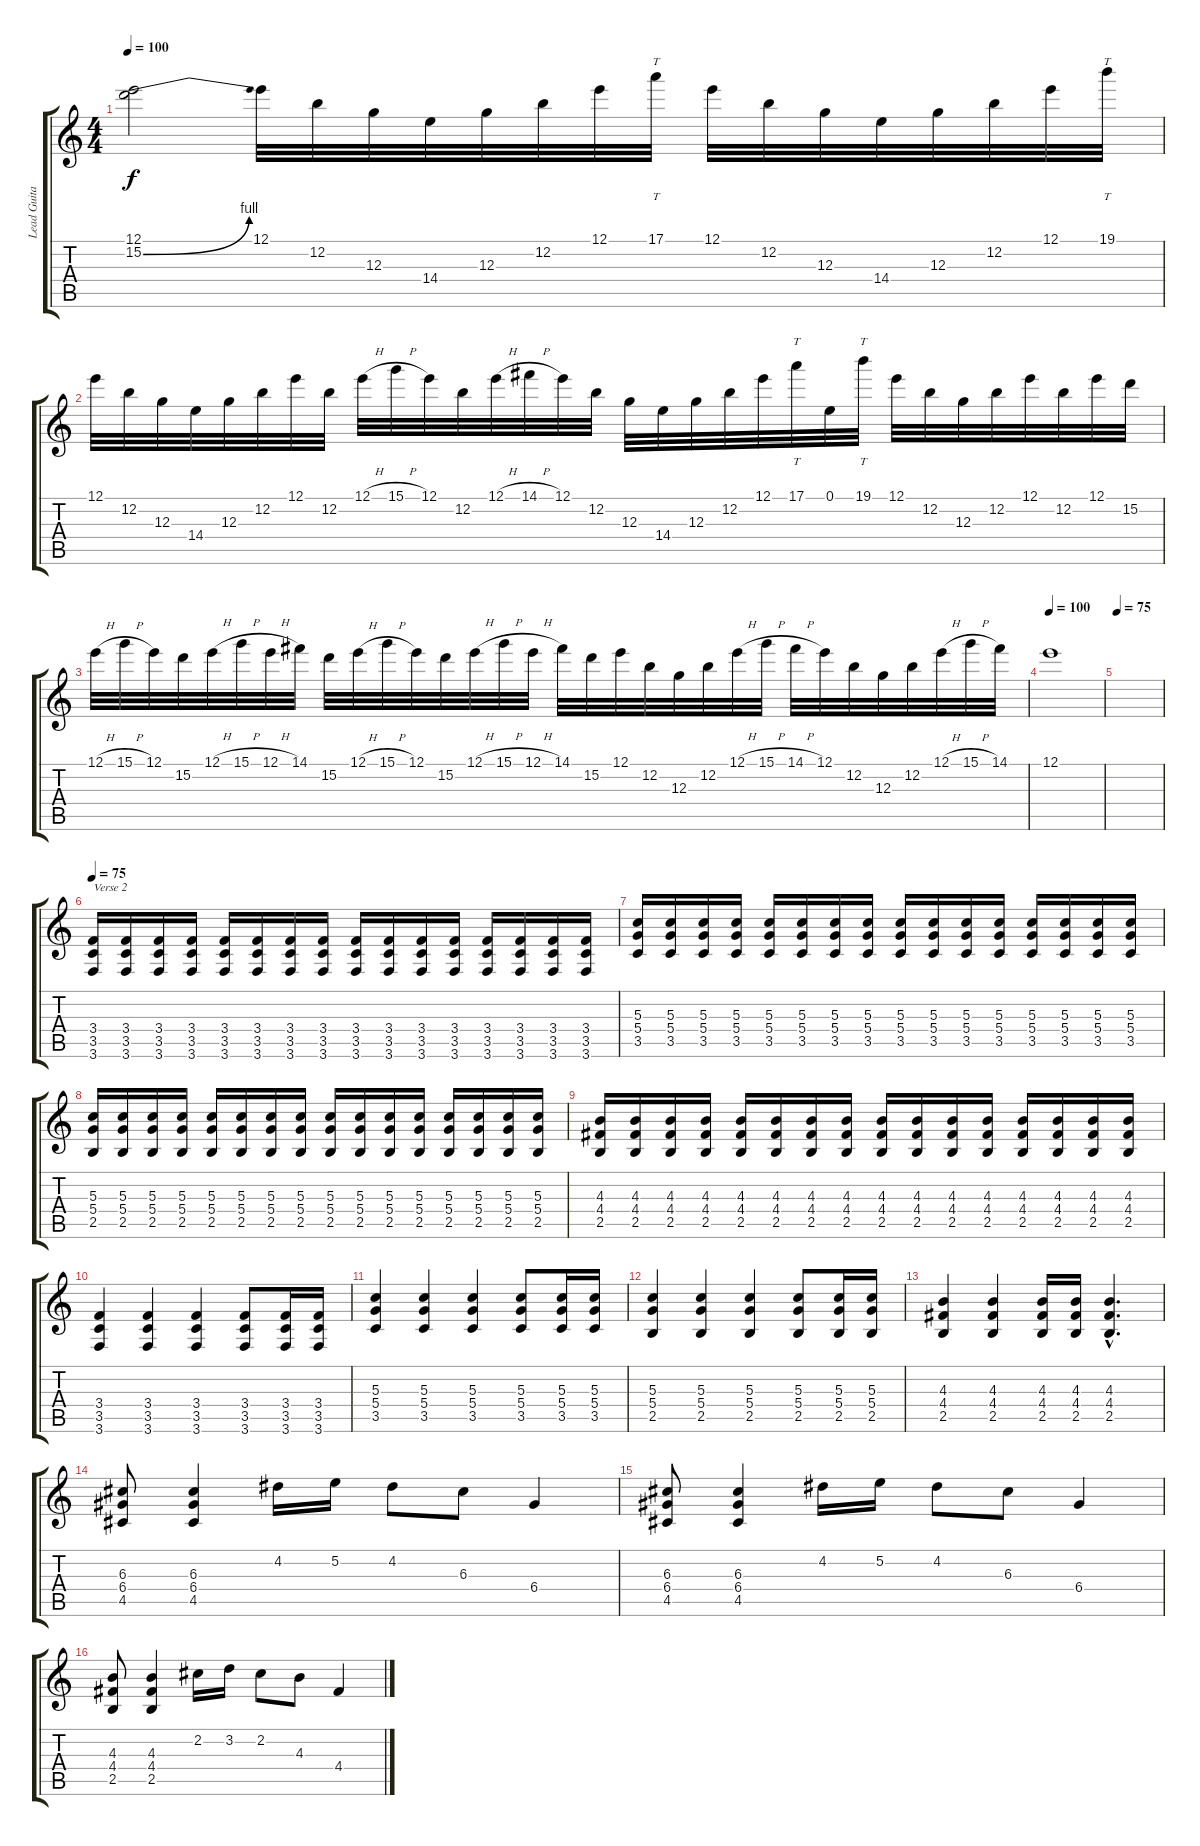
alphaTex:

\track ("Lead Guitar" "Lead Guita") {instrument distortionguitar}
\staff {score tabs}
\tuning (E4 B3 G3 D3 A2 D2) {hide}
\ts (4 4)
\tempo 100
\clef g2
\ks c
(12.1 15.2{be (bend 0 0 60 4)}).2{dy f} 12.1.32 12.2.32 12.3.32 14.4.32 12.3.32 12.2.32 12.1.32 17.1.32{tt} 12.1.32 12.2.32 12.3.32 14.4.32 12.3.32 12.2.32 12.1.32 19.1.32{tt} |
12.1.32 12.2.32 12.3.32 14.4.32 12.3.32 12.2.32 12.1.32 12.2.32 12.1{h}.32 15.1{h}.32 12.1.32 12.2.32 12.1{h}.32 14.1{h}.32 12.1.32 12.2.32 12.3.32 14.4.32 12.3.32 12.2.32 12.1.32 17.1.32{tt} 0.1.32 19.1.32{tt} 12.1.32 12.2.32 12.3.32 12.2.32 12.1.32 12.2.32 12.1.32 15.2.32 |
12.1{h}.32 15.1{h}.32 12.1.32 15.2.32 12.1{h}.32 15.1{h}.32 12.1{h}.32 14.1.32 15.2.32 12.1{h}.32 15.1{h}.32 12.1.32 15.2.32 12.1{h}.32 15.1{h}.32 12.1{h}.32 14.1.32 15.2.32 12.1.32 12.2.32 12.3.32 12.2.32 12.1{h}.32 15.1{h}.32 14.1{h}.32 12.1.32 12.2.32 12.3.32 12.2.32 12.1{h}.32 15.1{h}.32 14.1.32 |
\tempo 100
12.1.1 |
\tempo 75
|
\tempo 75
(3.4 3.5 3.6).16{txt "Verse 2" instrument electricguitarclean} (3.4 3.5 3.6).16 (3.4 3.5 3.6).16 (3.4 3.5 3.6).16 (3.4 3.5 3.6).16 (3.4 3.5 3.6).16 (3.4 3.5 3.6).16 (3.4 3.5 3.6).16 (3.4 3.5 3.6).16 (3.4 3.5 3.6).16 (3.4 3.5 3.6).16 (3.4 3.5 3.6).16 (3.4 3.5 3.6).16 (3.4 3.5 3.6).16 (3.4 3.5 3.6).16 (3.4 3.5 3.6).16 |
(5.3 5.4 3.5).16 (5.3 5.4 3.5).16 (5.3 5.4 3.5).16 (5.3 5.4 3.5).16 (5.3 5.4 3.5).16 (5.3 5.4 3.5).16 (5.3 5.4 3.5).16 (5.3 5.4 3.5).16 (5.3 5.4 3.5).16 (5.3 5.4 3.5).16 (5.3 5.4 3.5).16 (5.3 5.4 3.5).16 (5.3 5.4 3.5).16 (5.3 5.4 3.5).16 (5.3 5.4 3.5).16 (5.3 5.4 3.5).16 |
(5.3 5.4 2.5).16 (5.3 5.4 2.5).16 (5.3 5.4 2.5).16 (5.3 5.4 2.5).16 (5.3 5.4 2.5).16 (5.3 5.4 2.5).16 (5.3 5.4 2.5).16 (5.3 5.4 2.5).16 (5.3 5.4 2.5).16 (5.3 5.4 2.5).16 (5.3 5.4 2.5).16 (5.3 5.4 2.5).16 (5.3 5.4 2.5).16 (5.3 5.4 2.5).16 (5.3 5.4 2.5).16 (5.3 5.4 2.5).16 |
(4.3 4.4 2.5).16 (4.3 4.4 2.5).16 (4.3 4.4 2.5).16 (4.3 4.4 2.5).16 (4.3 4.4 2.5).16 (4.3 4.4 2.5).16 (4.3 4.4 2.5).16 (4.3 4.4 2.5).16 (4.3 4.4 2.5).16 (4.3 4.4 2.5).16 (4.3 4.4 2.5).16 (4.3 4.4 2.5).16 (4.3 4.4 2.5).16 (4.3 4.4 2.5).16 (4.3 4.4 2.5).16 (4.3 4.4 2.5).16 |
(3.4 3.5 3.6).4{instrument distortionguitar} (3.4 3.5 3.6).4 (3.4 3.5 3.6).4 (3.4 3.5 3.6).8 (3.4 3.5 3.6).16 (3.4 3.5 3.6).16 |
(5.3 5.4 3.5).4 (5.3 5.4 3.5).4 (5.3 5.4 3.5).4 (5.3 5.4 3.5).8 (5.3 5.4 3.5).16 (5.3 5.4 3.5).16 |
(5.3 5.4 2.5).4 (5.3 5.4 2.5).4 (5.3 5.4 2.5).4 (5.3 5.4 2.5).8 (5.3 5.4 2.5).16 (5.3 5.4 2.5).16 |
(4.3 4.4 2.5).4 (4.3 4.4 2.5).4 (4.3 4.4 2.5).16 (4.3 4.4 2.5).16 (4.3{hac} 4.4{hac} 2.5{hac}).4{d} |
(6.3 6.4 4.5).8 (6.3 6.4 4.5).4 4.2.16 5.2.16 4.2.8 6.3.8 6.4.4 |
(6.3 6.4 4.5).8 (6.3 6.4 4.5).4 4.2.16 5.2.16 4.2.8 6.3.8 6.4.4 |
(4.3 4.4 2.5).8 (4.3 4.4 2.5).4 2.2.16 3.2.16 2.2.8 4.3.8 4.4.4
